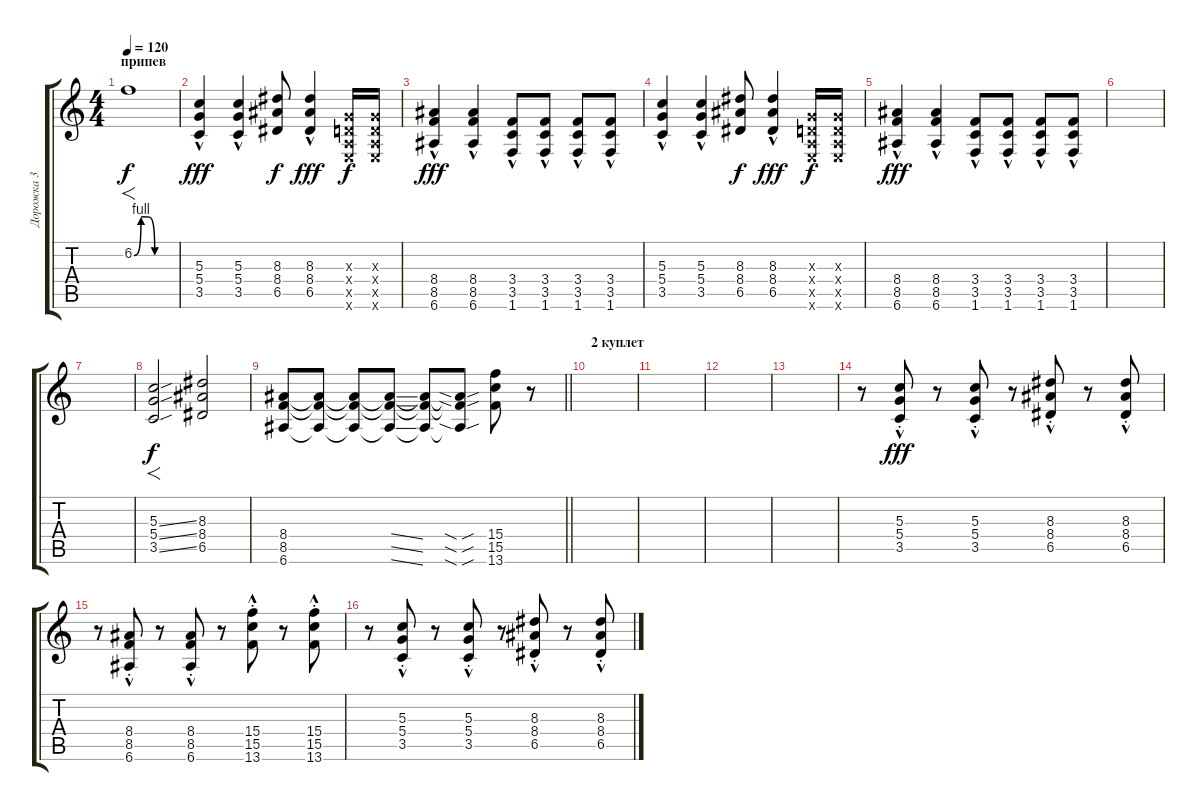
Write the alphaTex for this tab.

\track ("Дорожка 3" "Дорожка 3") {instrument distortionguitar}
\staff {score tabs}
\tuning (E4 B3 G3 D3 A2 E2) {hide}
\ts (4 4)
\section ("" "припев")
\tempo 120
\clef g2
\ks c
6.2{be (custom 0 0 10 4 20 4 30 0 60 0)}.1{f dy f} |
(5.3{hac} 5.4{hac} 3.5{hac}).4{dy fff instrument overdrivenguitar} (5.3{hac} 5.4{hac} 3.5{hac}).4{instrument overdrivenguitar} (8.3 8.4 6.5).8{dy f} (8.3{hac} 8.4{hac} 6.5{hac}).4{dy fff} (0.3{x} 0.4{x} 0.5{x} 0.6{x}).16{dy f} (0.3{x} 0.4{x} 0.5{x} 0.6{x}).16 |
(8.4{hac} 8.5{hac} 6.6{hac}).4{dy fff} (8.4{hac} 8.5{hac} 6.6{hac}).4 (3.4{hac} 3.5{hac} 1.6{hac}).8 (3.4{hac} 3.5{hac} 1.6{hac}).8 (3.4{hac} 3.5{hac} 1.6{hac}).8 (3.4{hac} 3.5{hac} 1.6{hac}).8 |
(5.3{hac} 5.4{hac} 3.5{hac}).4{instrument overdrivenguitar} (5.3{hac} 5.4{hac} 3.5{hac}).4{instrument overdrivenguitar} (8.3 8.4 6.5).8{dy f} (8.3{hac} 8.4{hac} 6.5{hac}).4{dy fff} (0.3{x} 0.4{x} 0.5{x} 0.6{x}).16{dy f} (0.3{x} 0.4{x} 0.5{x} 0.6{x}).16 |
(8.4{hac} 8.5{hac} 6.6{hac}).4{dy fff} (8.4{hac} 8.5{hac} 6.6{hac}).4 (3.4{hac} 3.5{hac} 1.6{hac}).8 (3.4{hac} 3.5{hac} 1.6{hac}).8 (3.4{hac} 3.5{hac} 1.6{hac}).8 (3.4{hac} 3.5{hac} 1.6{hac}).8 |
|
|
(5.3{ss} 5.4{ss} 3.5{ss}).2{f dy f} (8.3 8.4 6.5).2 |
\barLineRight lightlight
(8.4 8.5 6.6).8 (8.4{t} 8.5{t} 6.6{t}).8{instrument electricguitarclean} (8.4{t} 8.5{t} 6.6{t}).8{instrument overdrivenguitar} (8.4{ss t} 8.5{ss t} 6.6{ss t}).8{instrument electricguitarclean} (8.4{t} 8.5{t} 6.6{t}).8{instrument distortionguitar} (8.4{sia sou t} 8.5{sia sou t} 6.6{sia sou t}).8{instrument electricguitarclean} (15.4 15.5 13.6).8{instrument overdrivenguitar} r.8{instrument distortionguitar} |
\section ("" "2 куплет")
|
|
|
|
r.8 (5.3{hac st} 5.4{hac st} 3.5{hac st}).8{dy fff} r.8 (5.3{hac st} 5.4{hac st} 3.5{hac st}).8 r.8 (8.3{hac st} 8.4{hac st} 6.5{hac st}).8 r.8 (8.3{hac st} 8.4{hac st} 6.5{hac st}).8 |
r.8 (8.4{hac st} 8.5{hac st} 6.6{hac st}).8 r.8 (8.4{hac st} 8.5{hac st} 6.6{hac st}).8 r.8 (15.4{hac st} 15.5{hac st} 13.6{hac st}).8 r.8 (15.4{hac st} 15.5{hac st} 13.6{hac st}).8 |
r.8 (5.3{hac st} 5.4{hac st} 3.5{hac st}).8 r.8 (5.3{hac st} 5.4{hac st} 3.5{hac st}).8 r.8 (8.3{hac st} 8.4{hac st} 6.5{hac st}).8 r.8 (8.3{hac st} 8.4{hac st} 6.5{hac st}).8
